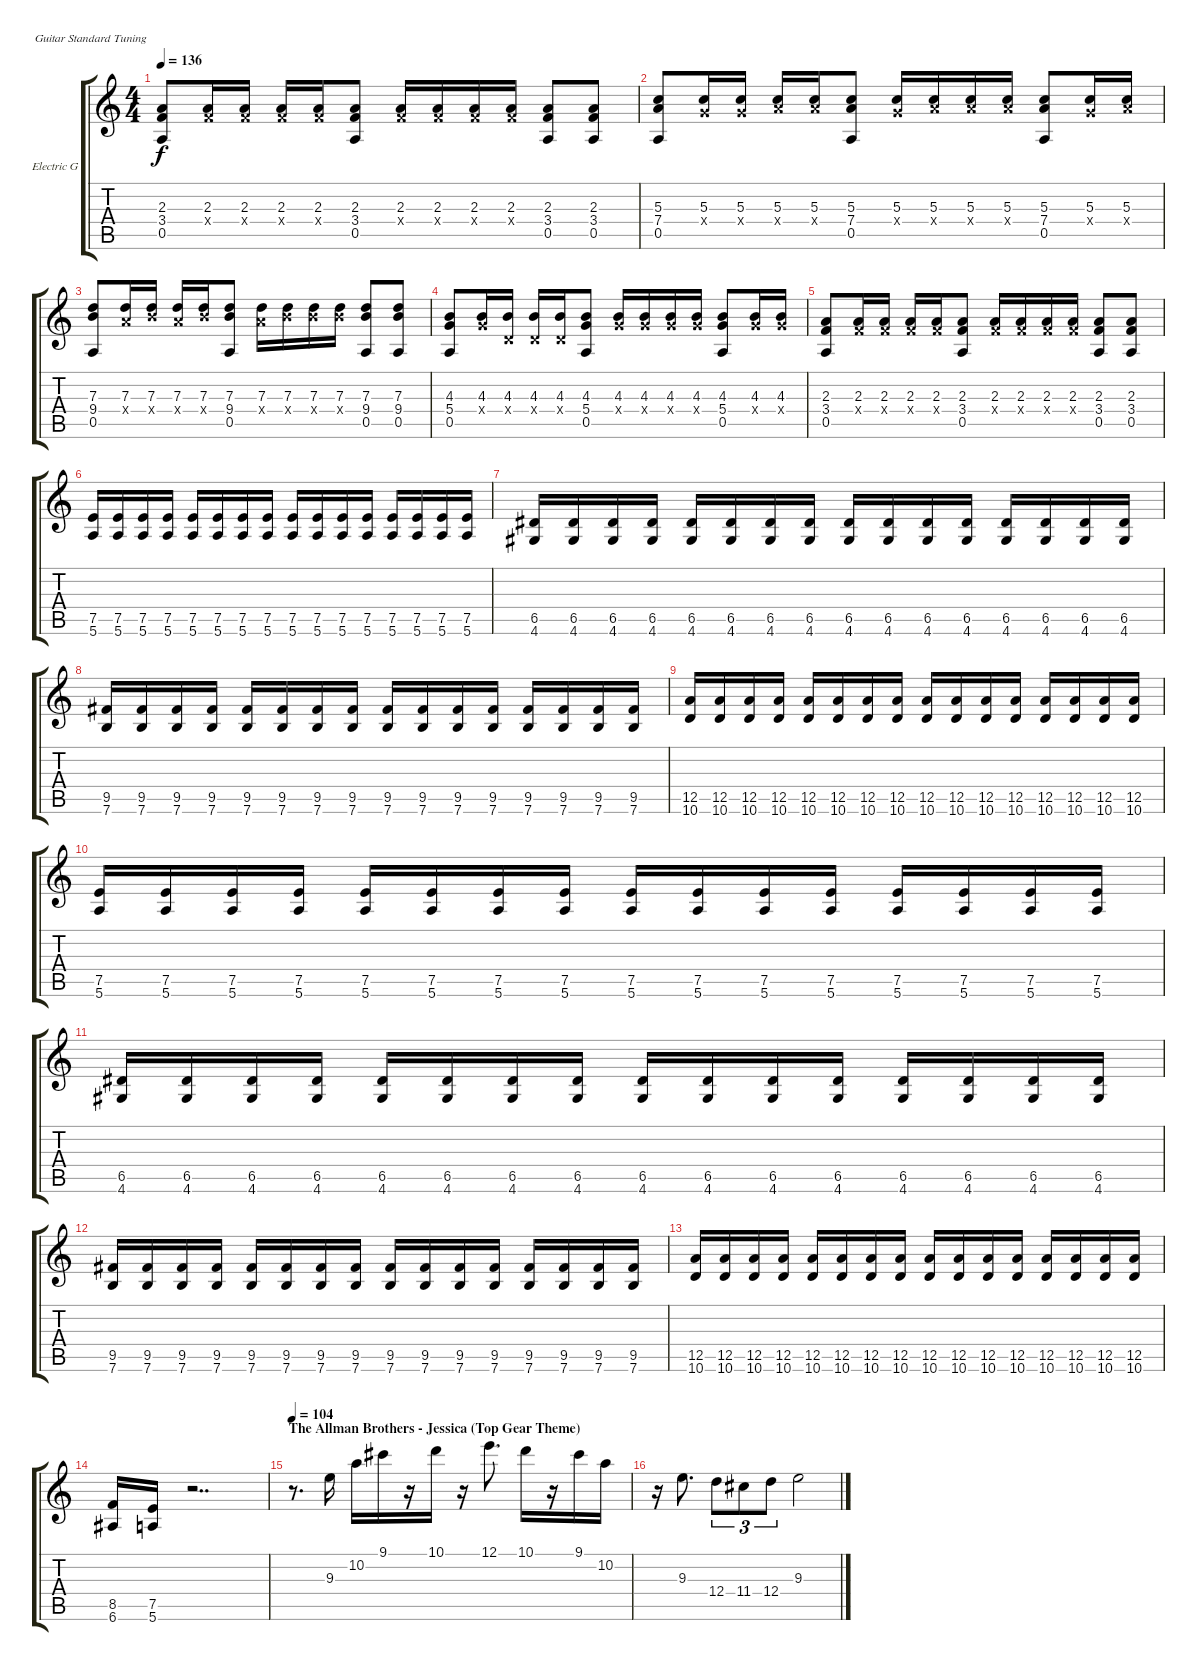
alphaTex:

\defaultSystemsLayout 4
\bracketExtendMode groupsimilarinstruments
\firstSystemTrackNameOrientation horizontal
\otherSystemsTrackNameOrientation horizontal
\track ("Electric Guitar" "Electric G") {instrument electricguitarclean}
\staff {score tabs}
\tuning (E4 B3 G3 D3 A2 E2)
\ts (4 4)
\tempo 136
\clef g2
\ks c
(2.3 3.4 0.5).8{dy f} (2.3 3.4{x}).16 (2.3 3.4{x}).16 (2.3 3.4{x}).16 (2.3 3.4{x}).16 (2.3 3.4 0.5).8 (2.3 3.4{x}).16 (2.3 3.4{x}).16 (2.3 3.4{x}).16 (2.3 3.4{x}).16 (2.3 3.4 0.5).8 (2.3 3.4 0.5).8 |
(5.3 7.4 0.5).8 (5.3 5.4{x}).16 (5.3 5.4{x}).16 (5.3 7.4{x}).16 (5.3 7.4{x}).16 (5.3 7.4 0.5).8 (5.3 5.4{x}).16 (5.3 7.4{x}).16 (5.3 7.4{x}).16 (5.3 7.4{x}).16 (5.3 7.4 0.5).8 (5.3 5.4{x}).16 (5.3 7.4{x}).16 |
(7.3 9.4 0.5).8 (7.3 7.4{x}).16 (7.3 9.4{x}).16 (7.3 7.4{x}).16 (7.3 9.4{x}).16 (7.3 9.4 0.5).8 (7.3 7.4{x}).16 (7.3 9.4{x}).16 (7.3 9.4{x}).16 (7.3 9.4{x}).16 (7.3 9.4 0.5).8 (7.3 9.4 0.5).8 |
(4.3 5.4 0.5).8 (4.3 5.4{x}).16 (4.3 0.4{x}).16 (4.3 0.4{x}).16 (4.3 0.4{x}).16 (4.3 5.4 0.5).8 (4.3 5.4{x}).16 (4.3 5.4{x}).16 (4.3 5.4{x}).16 (4.3 5.4{x}).16 (4.3 5.4 0.5).8 (4.3 5.4{x}).16 (4.3 5.4{x}).16 |
(2.3 3.4 0.5).8 (2.3 3.4{x}).16 (2.3 3.4{x}).16 (2.3 3.4{x}).16 (2.3 3.4{x}).16 (2.3 3.4 0.5).8 (2.3 3.4{x}).16 (2.3 3.4{x}).16 (2.3 3.4{x}).16 (2.3 3.4{x}).16 (2.3 3.4 0.5).8 (2.3 3.4 0.5).8 |
(5.6 7.5).16 (5.6 7.5).16 (5.6 7.5).16 (5.6 7.5).16 (5.6 7.5).16 (5.6 7.5).16 (5.6 7.5).16 (5.6 7.5).16 (5.6 7.5).16 (5.6 7.5).16 (5.6 7.5).16 (5.6 7.5).16 (5.6 7.5).16 (5.6 7.5).16 (5.6 7.5).16 (5.6 7.5).16 |
(4.6 6.5).16 (4.6 6.5).16 (4.6 6.5).16 (4.6 6.5).16 (4.6 6.5).16 (4.6 6.5).16 (4.6 6.5).16 (4.6 6.5).16 (4.6 6.5).16 (4.6 6.5).16 (4.6 6.5).16 (4.6 6.5).16 (4.6 6.5).16 (4.6 6.5).16 (4.6 6.5).16 (4.6 6.5).16 |
(7.6 9.5).16 (7.6 9.5).16 (7.6 9.5).16 (7.6 9.5).16 (7.6 9.5).16 (7.6 9.5).16 (7.6 9.5).16 (7.6 9.5).16 (7.6 9.5).16 (7.6 9.5).16 (7.6 9.5).16 (7.6 9.5).16 (7.6 9.5).16 (7.6 9.5).16 (7.6 9.5).16 (7.6 9.5).16 |
(12.5 10.6).16 (12.5 10.6).16 (12.5 10.6).16 (12.5 10.6).16 (12.5 10.6).16 (12.5 10.6).16 (12.5 10.6).16 (12.5 10.6).16 (12.5 10.6).16 (12.5 10.6).16 (12.5 10.6).16 (12.5 10.6).16 (12.5 10.6).16 (12.5 10.6).16 (12.5 10.6).16 (12.5 10.6).16 |
(5.6 7.5).16 (5.6 7.5).16 (5.6 7.5).16 (5.6 7.5).16 (5.6 7.5).16 (5.6 7.5).16 (5.6 7.5).16 (5.6 7.5).16 (5.6 7.5).16 (5.6 7.5).16 (5.6 7.5).16 (5.6 7.5).16 (5.6 7.5).16 (5.6 7.5).16 (5.6 7.5).16 (5.6 7.5).16 |
(4.6 6.5).16 (4.6 6.5).16 (4.6 6.5).16 (4.6 6.5).16 (4.6 6.5).16 (4.6 6.5).16 (4.6 6.5).16 (4.6 6.5).16 (4.6 6.5).16 (4.6 6.5).16 (4.6 6.5).16 (4.6 6.5).16 (4.6 6.5).16 (4.6 6.5).16 (4.6 6.5).16 (4.6 6.5).16 |
(7.6 9.5).16 (7.6 9.5).16 (7.6 9.5).16 (7.6 9.5).16 (7.6 9.5).16 (7.6 9.5).16 (7.6 9.5).16 (7.6 9.5).16 (7.6 9.5).16 (7.6 9.5).16 (7.6 9.5).16 (7.6 9.5).16 (7.6 9.5).16 (7.6 9.5).16 (7.6 9.5).16 (7.6 9.5).16 |
(12.5 10.6).16 (12.5 10.6).16 (12.5 10.6).16 (12.5 10.6).16 (12.5 10.6).16 (12.5 10.6).16 (12.5 10.6).16 (12.5 10.6).16 (12.5 10.6).16 (12.5 10.6).16 (12.5 10.6).16 (12.5 10.6).16 (12.5 10.6).16 (12.5 10.6).16 (12.5 10.6).16 (12.5 10.6).16 |
(6.6 8.5).16 (5.6 7.5).16 r.2{dd} |
\section ("" "The Allman Brothers - Jessica (Top Gear Theme)")
\tempo 104
r.8{d} 9.3.16 10.2.16 9.1.16 r.16 10.1.16 r.16 12.1.8{d} 10.1.16 r.16 9.1.16 10.2.16 |
r.16 9.3.8{d} 12.4.8{tu (3 2)} 11.4.8{tu (3 2)} 12.4.8{tu (3 2)} 9.3.2
